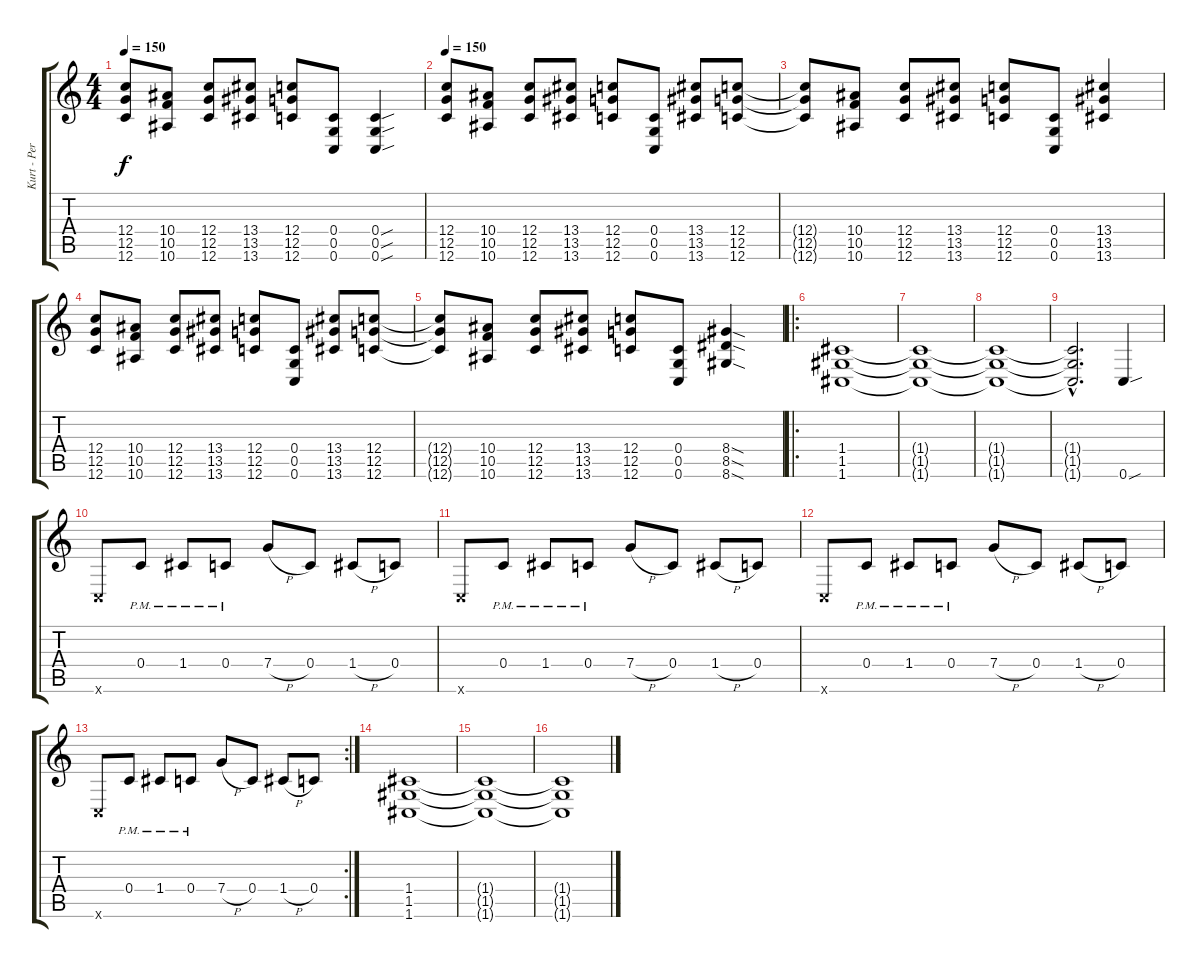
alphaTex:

\track ("Kurt - Perception Twin - Guitar" "Kurt - Per") {instrument distortionguitar}
\staff {score tabs}
\tuning (D4 A3 F3 C3 G2 C2) {hide}
\ts (4 4)
\tempo 150
\clef g2
\ks c
(12.4{t} 12.5{t} 12.6{t}).8{dy f} (10.4 10.5 10.6).8 (12.4 12.5 12.6).8 (13.4 13.5 13.6).8 (12.4 12.5 12.6).8 (0.4 0.5 0.6).8 (0.4{sou} 0.5{sou} 0.6{sou}).4 |
\tempo 150
(12.4 12.5 12.6).8{volume 13 instrument distortionguitar} (10.4 10.5 10.6).8 (12.4 12.5 12.6).8 (13.4 13.5 13.6).8 (12.4 12.5 12.6).8 (0.4 0.5 0.6).8 (13.4 13.5 13.6).8 (12.4 12.5 12.6).8 |
(12.4{t} 12.5{t} 12.6{t}).8 (10.4 10.5 10.6).8 (12.4 12.5 12.6).8 (13.4 13.5 13.6).8 (12.4 12.5 12.6).8 (0.4 0.5 0.6).8 (13.4 13.5 13.6).4 |
(12.4 12.5 12.6).8 (10.4 10.5 10.6).8 (12.4 12.5 12.6).8 (13.4 13.5 13.6).8 (12.4 12.5 12.6).8 (0.4 0.5 0.6).8 (13.4 13.5 13.6).8 (12.4 12.5 12.6).8 |
(12.4{t} 12.5{t} 12.6{t}).8 (10.4 10.5 10.6).8 (12.4 12.5 12.6).8 (13.4 13.5 13.6).8 (12.4 12.5 12.6).8 (0.4 0.5 0.6).8 (8.4{sod} 8.5{sod} 8.6{sod}).4 |
\ro
(1.4 1.5 1.6).1{volume 2} |
(1.4{t} 1.5{t} 1.6{t}).1 |
(1.4{t} 1.5{t} 1.6{t}).1 |
(1.4{hac t} 1.5{hac t} 1.6{hac t}).2{d} 0.6{sou}.4{volume 13} |
0.6{x}.8 0.4{pm}.8 1.4{pm}.8 0.4{pm}.8 7.4{h}.8 0.4.8 1.4{h}.8 0.4.8 |
0.6{x}.8 0.4{pm}.8 1.4{pm}.8 0.4{pm}.8 7.4{h}.8 0.4.8 1.4{h}.8 0.4.8 |
0.6{x}.8 0.4{pm}.8 1.4{pm}.8 0.4{pm}.8 7.4{h}.8 0.4.8 1.4{h}.8 0.4.8 |
\rc 2
0.6{x}.8 0.4{pm}.8 1.4{pm}.8 0.4{pm}.8 7.4{h}.8 0.4.8 1.4{h}.8 0.4.8 |
(1.4 1.5 1.6).1{volume 2} |
(1.4{t} 1.5{t} 1.6{t}).1 |
(1.4{t} 1.5{t} 1.6{t}).1
